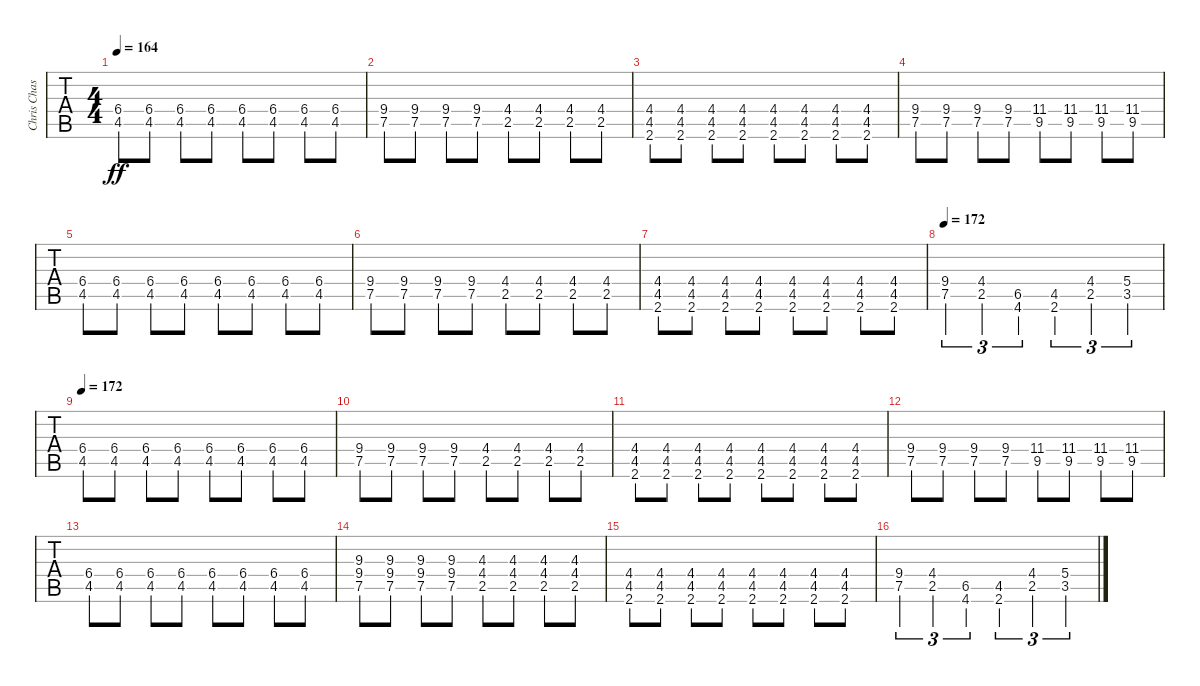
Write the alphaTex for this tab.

\track ("Chris Chasse - Guitar" "Chris Chas") {instrument distortionguitar}
\staff {tabs}
\tuning (Eb4 Bb3 Gb3 Db3 Ab2 Eb2) {hide}
\ts (4 4)
\tempo 164
\clef g2
\ks eb
(6.4 4.5).8{dy ff} (6.4 4.5).8 (6.4 4.5).8 (6.4 4.5).8 (6.4 4.5).8 (6.4 4.5).8 (6.4 4.5).8 (6.4 4.5).8 |
(9.4 7.5).8 (9.4 7.5).8 (9.4 7.5).8 (9.4 7.5).8 (4.4 2.5).8 (4.4 2.5).8 (4.4 2.5).8 (4.4 2.5).8 |
(4.4 4.5 2.6).8 (4.4 4.5 2.6).8 (4.4 4.5 2.6).8 (4.4 4.5 2.6).8 (4.4 4.5 2.6).8 (4.4 4.5 2.6).8 (4.4 4.5 2.6).8 (4.4 4.5 2.6).8 |
(9.4 7.5).8 (9.4 7.5).8 (9.4 7.5).8 (9.4 7.5).8 (11.4 9.5).8 (11.4 9.5).8 (11.4 9.5).8 (11.4 9.5).8 |
(6.4 4.5).8 (6.4 4.5).8 (6.4 4.5).8 (6.4 4.5).8 (6.4 4.5).8 (6.4 4.5).8 (6.4 4.5).8 (6.4 4.5).8 |
(9.4 7.5).8 (9.4 7.5).8 (9.4 7.5).8 (9.4 7.5).8 (4.4 2.5).8 (4.4 2.5).8 (4.4 2.5).8 (4.4 2.5).8 |
(4.4 4.5 2.6).8 (4.4 4.5 2.6).8 (4.4 4.5 2.6).8 (4.4 4.5 2.6).8 (4.4 4.5 2.6).8 (4.4 4.5 2.6).8 (4.4 4.5 2.6).8 (4.4 4.5 2.6).8 |
\tempo 172
(9.4 7.5).4{tu (3 2)} (4.4 2.5).4{tu (3 2)} (6.5 4.6).4{tu (3 2)} (4.5 2.6).4{tu (3 2)} (4.4 2.5).4{tu (3 2)} (5.4 3.5).4{tu (3 2)} |
\tempo 172
(6.4 4.5).8 (6.4 4.5).8 (6.4 4.5).8 (6.4 4.5).8 (6.4 4.5).8 (6.4 4.5).8 (6.4 4.5).8 (6.4 4.5).8 |
(9.4 7.5).8 (9.4 7.5).8 (9.4 7.5).8 (9.4 7.5).8 (4.4 2.5).8 (4.4 2.5).8 (4.4 2.5).8 (4.4 2.5).8 |
(4.4 4.5 2.6).8 (4.4 4.5 2.6).8 (4.4 4.5 2.6).8 (4.4 4.5 2.6).8 (4.4 4.5 2.6).8 (4.4 4.5 2.6).8 (4.4 4.5 2.6).8 (4.4 4.5 2.6).8 |
(9.4 7.5).8 (9.4 7.5).8 (9.4 7.5).8 (9.4 7.5).8 (11.4 9.5).8 (11.4 9.5).8 (11.4 9.5).8 (11.4 9.5).8 |
(6.4 4.5).8 (6.4 4.5).8 (6.4 4.5).8 (6.4 4.5).8 (6.4 4.5).8 (6.4 4.5).8 (6.4 4.5).8 (6.4 4.5).8 |
(9.3 9.4 7.5).8 (9.3 9.4 7.5).8 (9.3 9.4 7.5).8 (9.3 9.4 7.5).8 (4.3 4.4 2.5).8 (4.3 4.4 2.5).8 (4.3 4.4 2.5).8 (4.3 4.4 2.5).8 |
(4.4 4.5 2.6).8 (4.4 4.5 2.6).8 (4.4 4.5 2.6).8 (4.4 4.5 2.6).8 (4.4 4.5 2.6).8 (4.4 4.5 2.6).8 (4.4 4.5 2.6).8 (4.4 4.5 2.6).8 |
(9.4 7.5).4{tu (3 2)} (4.4 2.5).4{tu (3 2)} (6.5 4.6).4{tu (3 2)} (4.5 2.6).4{tu (3 2)} (4.4 2.5).4{tu (3 2)} (5.4 3.5).4{tu (3 2)}
